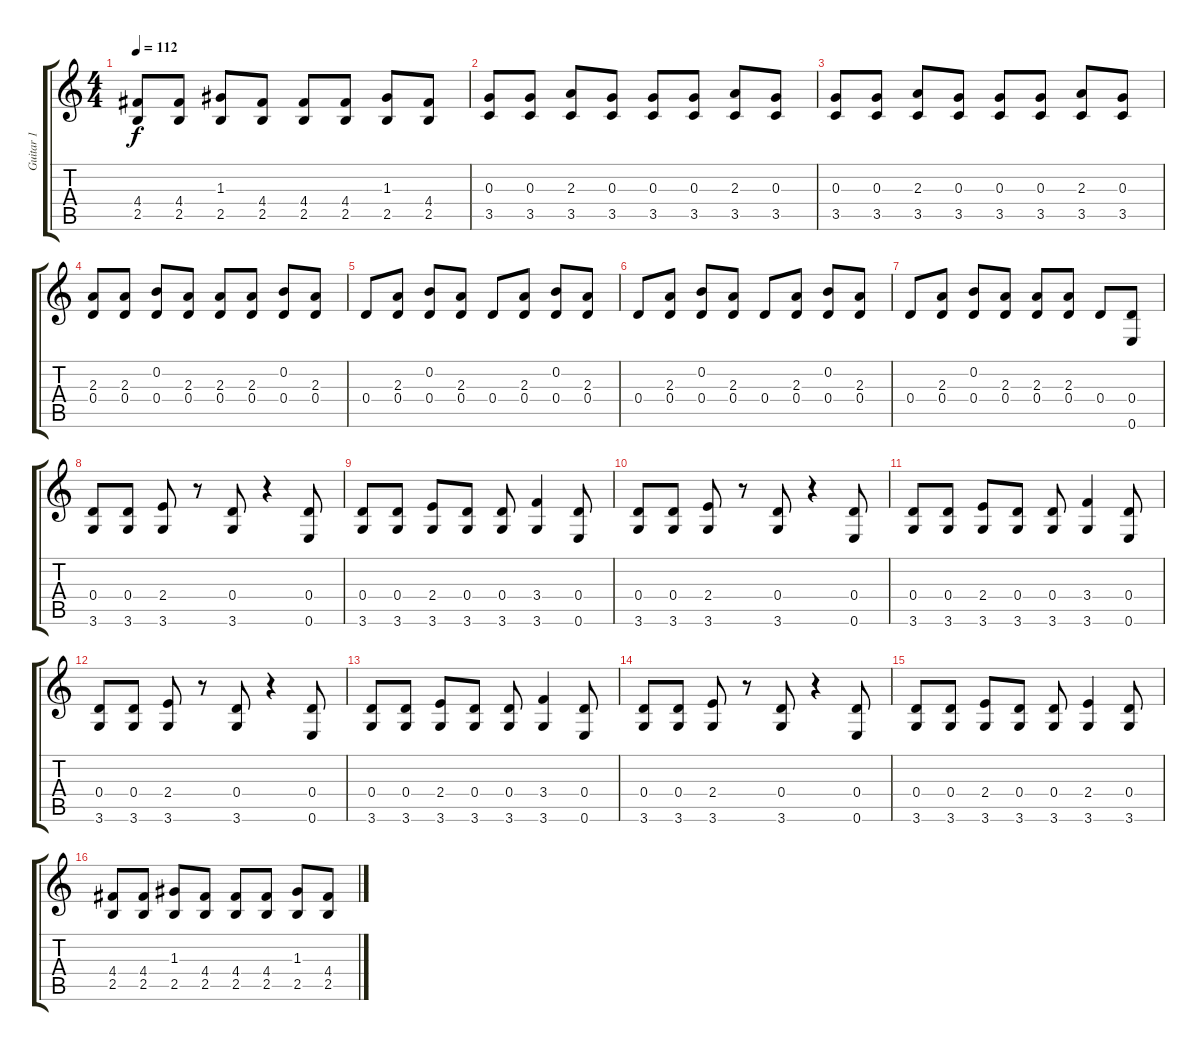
\track ("Guitar 1" "Guitar 1") {instrument overdrivenguitar}
\staff {score tabs}
\tuning (E4 B3 G3 D3 A2 E2) {hide}
\ts (4 4)
\tempo 112
\clef g2
\ks c
(4.4 2.5).8{dy f} (4.4 2.5).8 (1.3 2.5).8 (4.4 2.5).8 (4.4 2.5).8 (4.4 2.5).8 (1.3 2.5).8 (4.4 2.5).8 |
(0.3 3.5).8 (0.3 3.5).8 (2.3 3.5).8 (0.3 3.5).8 (0.3 3.5).8 (0.3 3.5).8 (2.3 3.5).8 (0.3 3.5).8 |
(0.3 3.5).8 (0.3 3.5).8 (2.3 3.5).8 (0.3 3.5).8 (0.3 3.5).8 (0.3 3.5).8 (2.3 3.5).8 (0.3 3.5).8 |
(2.3 0.4).8 (2.3 0.4).8 (0.2 0.4).8 (2.3 0.4).8 (2.3 0.4).8 (2.3 0.4).8 (0.2 0.4).8 (2.3 0.4).8 |
0.4.8 (2.3 0.4).8 (0.2 0.4).8 (2.3 0.4).8 0.4.8 (2.3 0.4).8 (0.2 0.4).8 (2.3 0.4).8 |
0.4.8 (2.3 0.4).8 (0.2 0.4).8 (2.3 0.4).8 0.4.8 (2.3 0.4).8 (0.2 0.4).8 (2.3 0.4).8 |
0.4.8 (2.3 0.4).8 (0.2 0.4).8 (2.3 0.4).8 (2.3 0.4).8 (2.3 0.4).8 0.4.8 (0.4 0.6).8 |
(0.4 3.6).8 (0.4 3.6).8 (2.4 3.6).8 r.8 (0.4 3.6).8 r.4 (0.4 0.6).8 |
(0.4 3.6).8 (0.4 3.6).8 (2.4 3.6).8 (0.4 3.6).8 (0.4 3.6).8 (3.4 3.6).4 (0.4 0.6).8 |
(0.4 3.6).8 (0.4 3.6).8 (2.4 3.6).8 r.8 (0.4 3.6).8 r.4 (0.4 0.6).8 |
(0.4 3.6).8 (0.4 3.6).8 (2.4 3.6).8 (0.4 3.6).8 (0.4 3.6).8 (3.4 3.6).4 (0.4 0.6).8 |
(0.4 3.6).8 (0.4 3.6).8 (2.4 3.6).8 r.8 (0.4 3.6).8 r.4 (0.4 0.6).8 |
(0.4 3.6).8 (0.4 3.6).8 (2.4 3.6).8 (0.4 3.6).8 (0.4 3.6).8 (3.4 3.6).4 (0.4 0.6).8 |
(0.4 3.6).8 (0.4 3.6).8 (2.4 3.6).8 r.8 (0.4 3.6).8 r.4 (0.4 0.6).8 |
(0.4 3.6).8 (0.4 3.6).8 (2.4 3.6).8 (0.4 3.6).8 (0.4 3.6).8 (2.4 3.6).4 (0.4 3.6).8 |
(4.4 2.5).8 (4.4 2.5).8 (1.3 2.5).8 (4.4 2.5).8 (4.4 2.5).8 (4.4 2.5).8 (1.3 2.5).8 (4.4 2.5).8
